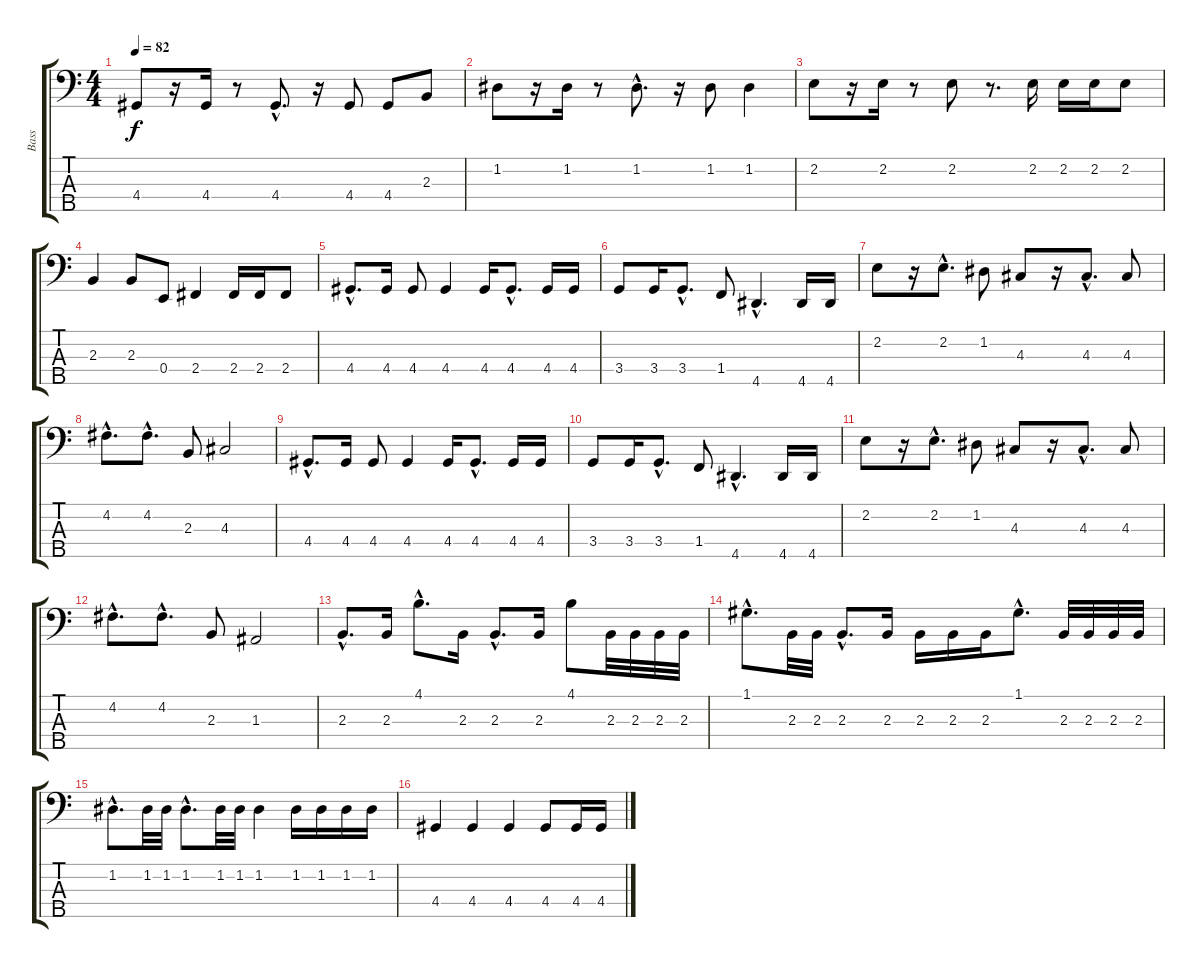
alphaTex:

\track ("Bass" "Bass") {instrument fretlessbass}
\staff {score tabs}
\tuning (G2 D2 A1 E1 B0) {hide}
\ts (4 4)
\tempo 82
\clef f4
\ks c
4.4.8{dy f} r.16 4.4.16 r.8 4.4{hac}.8{d} r.16 4.4.8 4.4.8 2.3.8 |
1.2.8 r.16 1.2.16 r.8 1.2{hac}.8{d} r.16 1.2.8 1.2.4 |
2.2.8 r.16 2.2.16 r.8 2.2.8 r.8{d} 2.2.16 2.2.16 2.2.16 2.2.8 |
2.3.4 2.3.8 0.4.8 2.4.4 2.4.16 2.4.16 2.4.8 |
4.4{hac}.8{d} 4.4.16 4.4.8 4.4.4 4.4.16 4.4{hac}.8{d} 4.4.16 4.4.16 |
3.4.8 3.4.16 3.4{hac}.8{d} 1.4.8 4.5{hac}.4{d} 4.5.16 4.5.16 |
2.2.8 r.16 2.2{hac}.8{d} 1.2.8 4.3.8 r.16 4.3{hac}.8{d} 4.3.8 |
4.2{hac}.8{d} 4.2{hac}.8{d} 2.3.8 4.3.2 |
4.4{hac}.8{d} 4.4.16 4.4.8 4.4.4 4.4.16 4.4{hac}.8{d} 4.4.16 4.4.16 |
3.4.8 3.4.16 3.4{hac}.8{d} 1.4.8 4.5{hac}.4{d} 4.5.16 4.5.16 |
2.2.8 r.16 2.2{hac}.8{d} 1.2.8 4.3.8 r.16 4.3{hac}.8{d} 4.3.8 |
4.2{hac}.8{d} 4.2{hac}.8{d} 2.3.8 1.3.2 |
2.3{hac}.8{d} 2.3.16 4.1{hac}.8{d} 2.3.16 2.3{hac}.8{d} 2.3.16 4.1.8 2.3.32 2.3.32 2.3.32 2.3.32 |
1.1{hac}.8{d} 2.3.32 2.3.32 2.3{hac}.8{d} 2.3.16 2.3.16 2.3.16 2.3.16 1.1{hac}.8{d} 2.3.32 2.3.32 2.3.32 2.3.32 |
1.2{hac}.8{d} 1.2.32 1.2.32 1.2{hac}.8{d} 1.2.32 1.2.32 1.2.4 1.2.16 1.2.16 1.2.16 1.2.16 |
4.4.4 4.4.4 4.4.4 4.4.8 4.4.16 4.4.16
